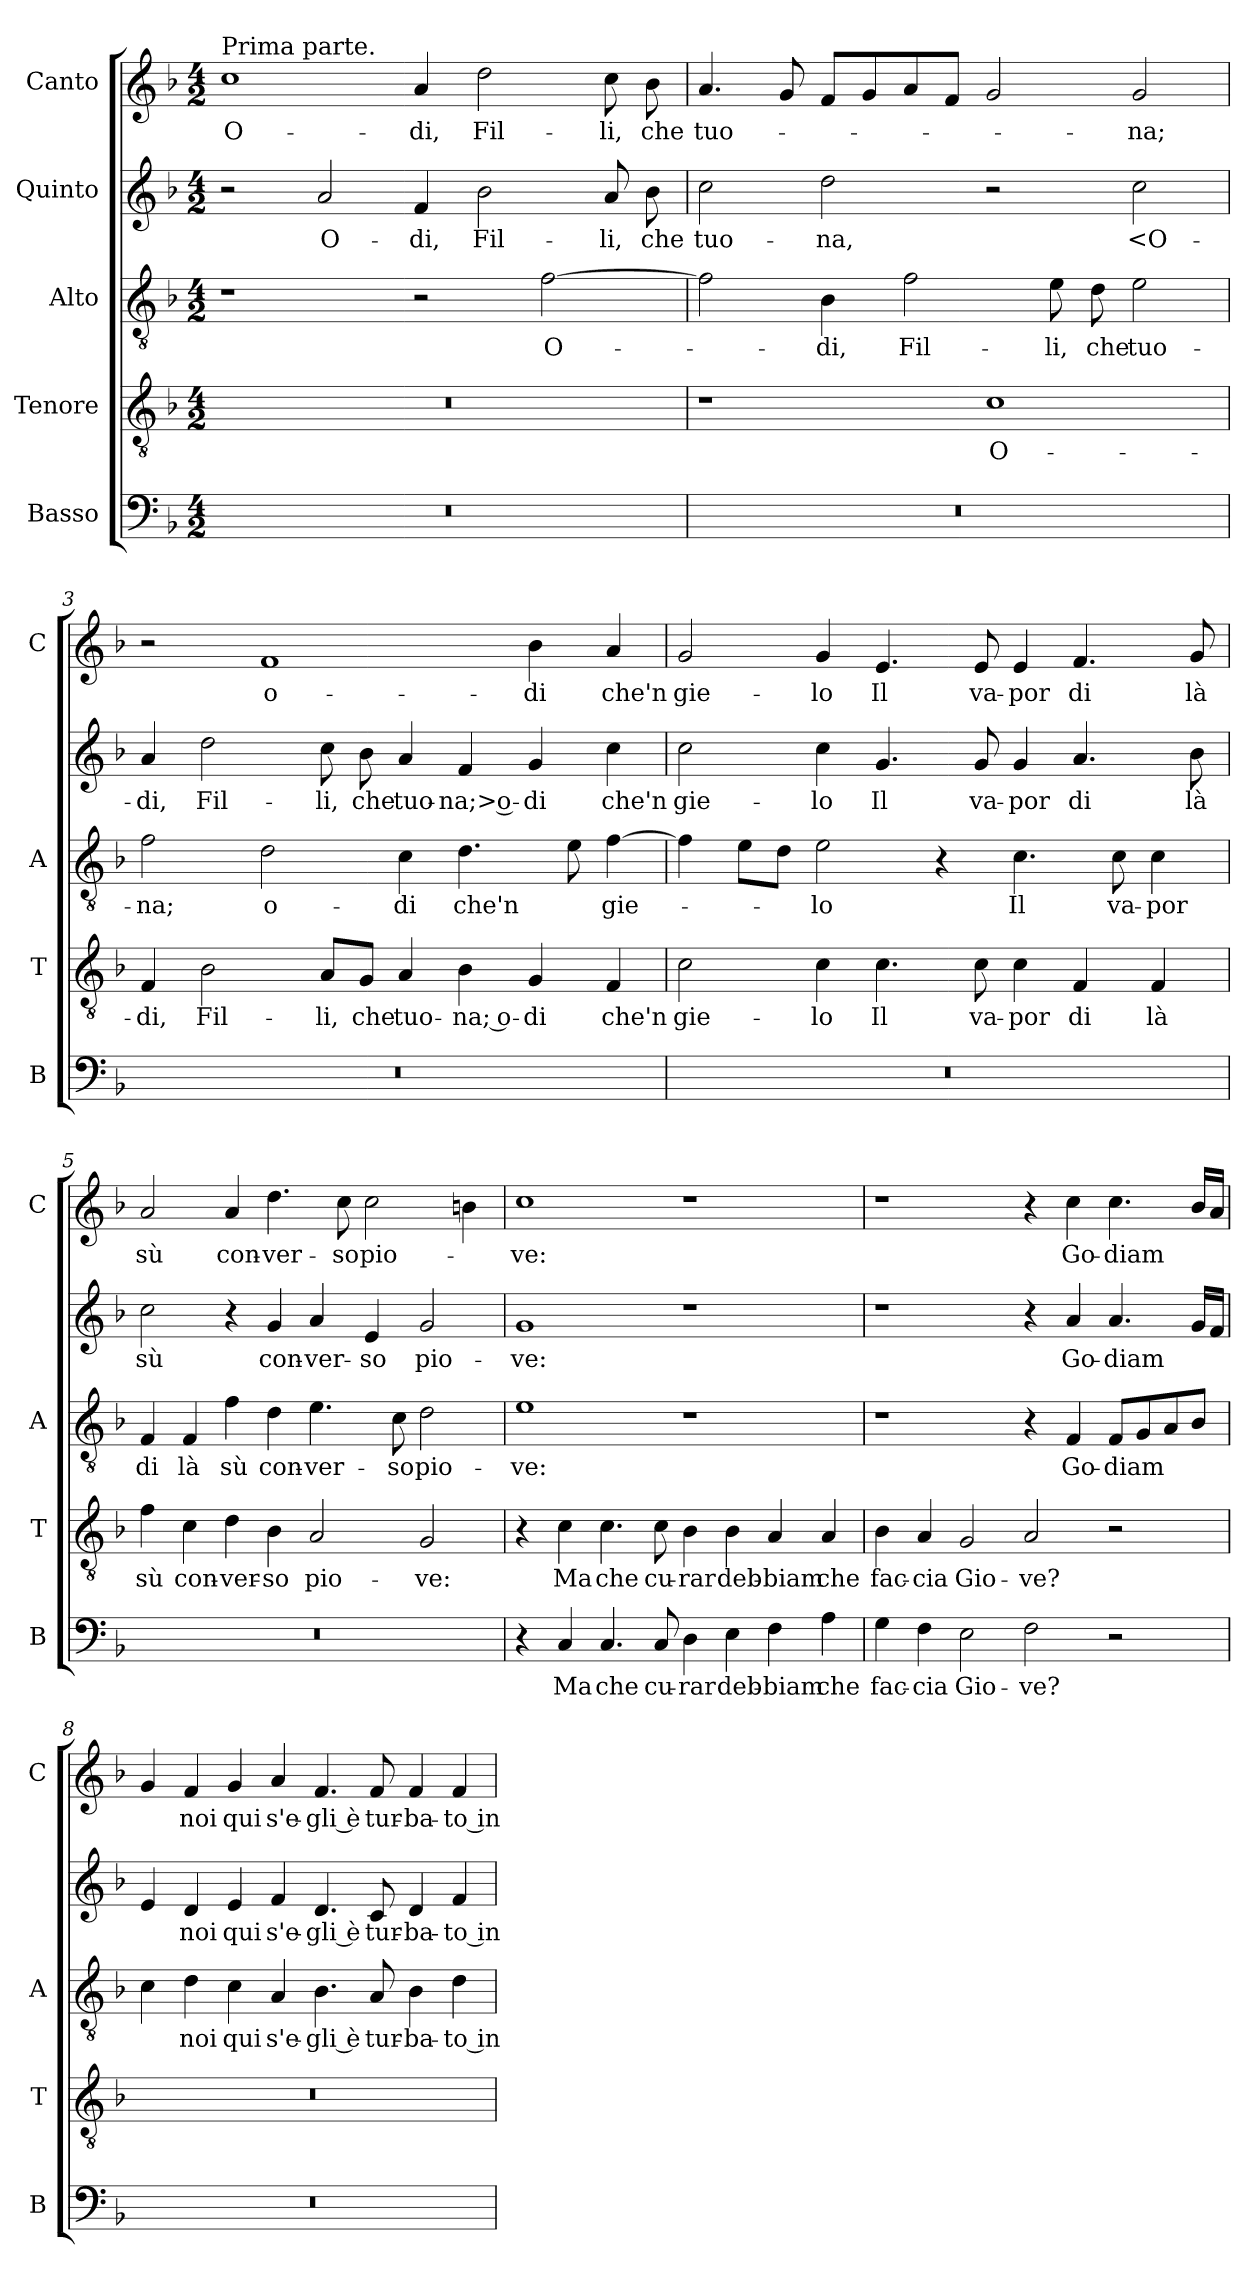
**kern	**text	**kern	**text	**kern	**text	**kern	**text	**kern	**text
*part5	*part5	*part4	*part4	*part3	*part3	*part2	*part2	*part1	*part1
*staff5	*staff5	*staff4	*staff4	*staff3	*staff3	*staff2	*staff2	*staff1	*staff1
*I"Basso	*	*I"Tenore	*	*I"Alto	*	*I"Quinto	*	*I"Canto	*
*I'B	*	*I'T	*	*I'A	*	*	*	*I'C	*
*clefF4	*	*clefGv2	*	*clefGv2	*	*clefG2	*	*clefG2	*
*k[b-]	*	*k[b-]	*	*k[b-]	*	*k[b-]	*	*k[b-]	*
*F:	*	*F:	*	*F:	*	*F:	*	*F:	*
*M4/2	*	*M4/2	*	*M4/2	*	*M4/2	*	*M4/2	*
=1	=1	=1	=1	=1	=1	=1	=1	=1	=1
!	!	!	!	!	!	!	!	!LO:TX:a:t=Prima parte.	!
0r	.	0r	.	1r	.	2r	.	1cc	O-
.	.	.	.	.	.	2a	O-	.	.
.	.	.	.	2r	.	4f	-di,	4a	-di,
.	.	.	.	.	.	2b-	Fil-	2dd	Fil-
.	.	.	.	[2f	O-	.	.	.	.
.	.	.	.	.	.	8a	-li,	8cc	-li,
.	.	.	.	.	.	8b-	che	8b-	che
=2	=2	=2	=2	=2	=2	=2	=2	=2	=2
0r	.	1r	.	2f]	.	2cc	tuo-	4.a	tuo-
.	.	.	.	.	.	.	.	8g	.
.	.	.	.	4B-	-di,	2dd	-na,	8fL	.
.	.	.	.	.	.	.	.	8g	.
.	.	.	.	2f	Fil-	.	.	8a	.
.	.	.	.	.	.	.	.	8fJ	.
.	.	1c	O-	.	.	2r	.	2g	.
.	.	.	.	8e	-li,	.	.	.	.
.	.	.	.	8d	che	.	.	.	.
.	.	.	.	2e	tuo-	2cc	<O-	2g	-na;
=3	=3	=3	=3	=3	=3	=3	=3	=3	=3
0r	.	4F	-di,	2f	-na;	4a	-di,	2r	.
.	.	2B-	Fil-	.	.	2dd	Fil-	.	.
.	.	.	.	2d	o-	.	.	1f	o-
.	.	8A/L	-li,	.	.	8cc	-li,	.	.
.	.	8G/J	che	.	.	8b-	che	.	.
.	.	4A	tuo-	4c	-di	4a	tuo-	.	.
.	.	4B-	-na; o-	4.d	che'n	4f	-na;> o-	.	.
.	.	4G	-di	.	.	4g	-di	4b-	-di
.	.	.	.	8e	.	.	.	.	.
.	.	4F	che'n	[4f	gie-	4cc	che'n	4a	che'n
=4	=4	=4	=4	=4	=4	=4	=4	=4	=4
0r	.	2c	gie-	4f]	.	2cc	gie-	2g	gie-
.	.	.	.	8eL	.	.	.	.	.
.	.	.	.	8dJ	.	.	.	.	.
.	.	4c	-lo	2e	-lo	4cc	-lo	4g	-lo
.	.	4.c	Il	.	.	4.g	Il	4.e	Il
.	.	.	.	4r	.	.	.	.	.
.	.	8c	va-	.	.	8g	va-	8e	va-
.	.	4c	-por	4.c	Il	4g	-por	4e	-por
.	.	4F	di	.	.	4.a	di	4.f	di
.	.	.	.	8c	va-	.	.	.	.
.	.	4F	là	4c	-por	.	.	.	.
.	.	.	.	.	.	8b-	là	8g	là
=5	=5	=5	=5	=5	=5	=5	=5	=5	=5
0r	.	4f	sù	4F	di	2cc	sù	2a	sù
.	.	4c	con-	4F	là	.	.	.	.
.	.	4d	-ver-	4f	sù	4r	.	4a	con-
.	.	4B-	-so	4d	con-	4g	con-	4.dd	-ver-
.	.	2A	pio-	4.e	-ver-	4a	-ver-	.	.
.	.	.	.	.	.	.	.	8cc	-so
.	.	.	.	.	.	4e	-so	2cc	pio-
.	.	.	.	8c	-so	.	.	.	.
.	.	2G	-ve:	2d	pio-	2g	pio-	.	.
.	.	.	.	.	.	.	.	4bn	.
=6	=6	=6	=6	=6	=6	=6	=6	=6	=6
4r	.	4r	.	1e	-ve:	1g	-ve:	1cc	-ve:
4C	Ma	4c	Ma	.	.	.	.	.	.
4.C	che	4.c	che	.	.	.	.	.	.
8C	cu-	8c	cu-	.	.	.	.	.	.
4D	-rar	4B-	-rar	1r	.	1r	.	1r	.
4E	deb-	4B-	deb-	.	.	.	.	.	.
4F	-biam	4A	-biam	.	.	.	.	.	.
4A	che	4A	che	.	.	.	.	.	.
=7	=7	=7	=7	=7	=7	=7	=7	=7	=7
4G	fac-	4B-	fac-	1r	.	1r	.	1r	.
4F	-cia	4A	-cia	.	.	.	.	.	.
2E	Gio-	2G	Gio-	.	.	.	.	.	.
2F	-ve?	2A	-ve?	4r	.	4r	.	4r	.
.	.	.	.	4F	Go-	4a	Go-	4cc	Go-
2r	.	2r	.	8FL	-diam	4.a	-diam	4.cc	-diam
.	.	.	.	8G	.	.	.	.	.
.	.	.	.	8A	.	.	.	.	.
.	.	.	.	8B-J	.	16gLL	.	16b-LL	.
.	.	.	.	.	.	16fJJ	.	16aJJ	.
=8	=8	=8	=8	=8	=8	=8	=8	=8	=8
0r	.	0r	.	4c	.	4e	.	4g	.
.	.	.	.	4d	noi	4d	noi	4f	noi
.	.	.	.	4c	qui	4e	qui	4g	qui
.	.	.	.	4A	s'e-	4f	s'e-	4a	s'e-
.	.	.	.	4.B-	-gli è	4.d	-gli è	4.f	-gli è
.	.	.	.	8A	tur-	8c	tur-	8f	tur-
.	.	.	.	4B-	-ba-	4d	-ba-	4f	-ba-
.	.	.	.	4d	-to in	4f	-to in	4f	-to in
=	=	=	=	=	=	=	=	=	=
*-	*-	*-	*-	*-	*-	*-	*-	*-	*-
